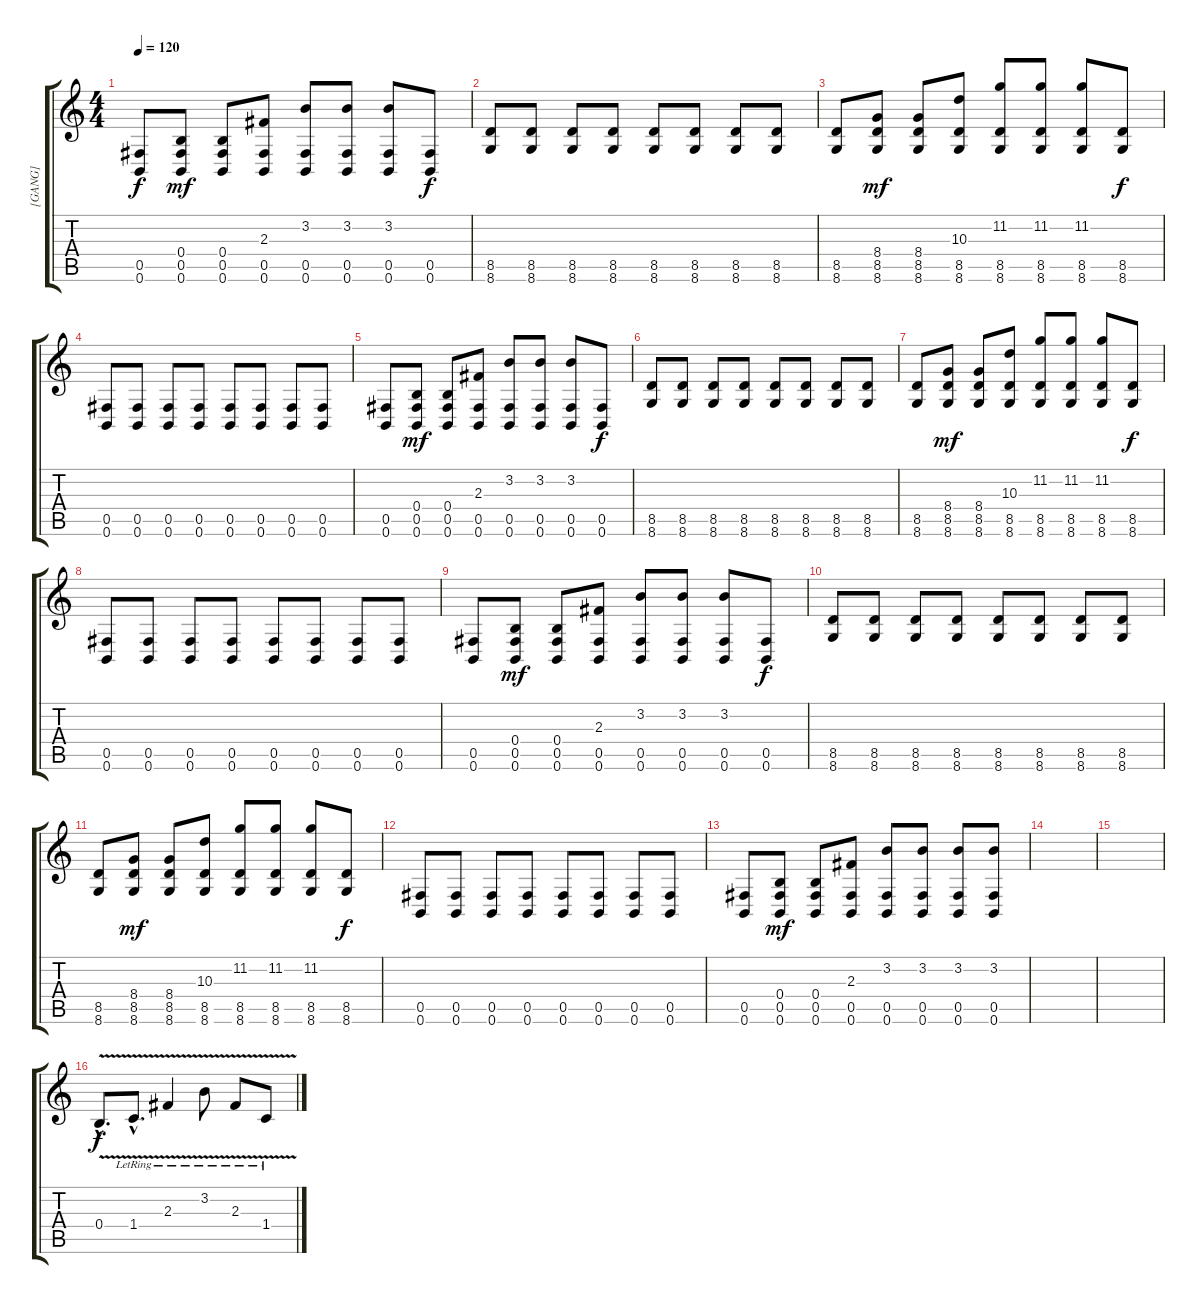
\track ("[GANG]" "[GANG]") {instrument distortionguitar}
\staff {score tabs}
\tuning (Db4 Ab3 E3 B2 Gb2 B1) {hide}
\ts (4 4)
\tempo 120
\clef g2
\ks c
(0.5 0.6).8{dy f} (0.4 0.5 0.6).8{dy mf} (0.4 0.5 0.6).8 (2.3 0.5 0.6).8 (3.2 0.5 0.6).8 (3.2 0.5 0.6).8 (3.2 0.5 0.6).8 (0.5 0.6).8{dy f} |
(8.5 8.6).8 (8.5 8.6).8 (8.5 8.6).8 (8.5 8.6).8 (8.5 8.6).8 (8.5 8.6).8 (8.5 8.6).8 (8.5 8.6).8 |
(8.5 8.6).8 (8.4 8.5 8.6).8{dy mf} (8.4 8.5 8.6).8 (10.3 8.5 8.6).8 (11.2 8.5 8.6).8 (11.2 8.5 8.6).8 (11.2 8.5 8.6).8 (8.5 8.6).8{dy f} |
(0.5 0.6).8 (0.5 0.6).8 (0.5 0.6).8 (0.5 0.6).8 (0.5 0.6).8 (0.5 0.6).8 (0.5 0.6).8 (0.5 0.6).8 |
(0.5 0.6).8 (0.4 0.5 0.6).8{dy mf} (0.4 0.5 0.6).8 (2.3 0.5 0.6).8 (3.2 0.5 0.6).8 (3.2 0.5 0.6).8 (3.2 0.5 0.6).8 (0.5 0.6).8{dy f} |
(8.5 8.6).8 (8.5 8.6).8 (8.5 8.6).8 (8.5 8.6).8 (8.5 8.6).8 (8.5 8.6).8 (8.5 8.6).8 (8.5 8.6).8 |
(8.5 8.6).8 (8.4 8.5 8.6).8{dy mf} (8.4 8.5 8.6).8 (10.3 8.5 8.6).8 (11.2 8.5 8.6).8 (11.2 8.5 8.6).8 (11.2 8.5 8.6).8 (8.5 8.6).8{dy f} |
(0.5 0.6).8 (0.5 0.6).8 (0.5 0.6).8 (0.5 0.6).8 (0.5 0.6).8 (0.5 0.6).8 (0.5 0.6).8 (0.5 0.6).8 |
(0.5 0.6).8 (0.4 0.5 0.6).8{dy mf} (0.4 0.5 0.6).8 (2.3 0.5 0.6).8 (3.2 0.5 0.6).8 (3.2 0.5 0.6).8 (3.2 0.5 0.6).8 (0.5 0.6).8{dy f} |
(8.5 8.6).8 (8.5 8.6).8 (8.5 8.6).8 (8.5 8.6).8 (8.5 8.6).8 (8.5 8.6).8 (8.5 8.6).8 (8.5 8.6).8 |
(8.5 8.6).8 (8.4 8.5 8.6).8{dy mf} (8.4 8.5 8.6).8 (10.3 8.5 8.6).8 (11.2 8.5 8.6).8 (11.2 8.5 8.6).8 (11.2 8.5 8.6).8 (8.5 8.6).8{dy f} |
(0.5 0.6).8 (0.5 0.6).8 (0.5 0.6).8 (0.5 0.6).8 (0.5 0.6).8 (0.5 0.6).8 (0.5 0.6).8 (0.5 0.6).8 |
(0.5 0.6).8 (0.4 0.5 0.6).8{dy mf} (0.4 0.5 0.6).8 (2.3 0.5 0.6).8 (3.2 0.5 0.6).8 (3.2 0.5 0.6).8 (3.2 0.5 0.6).8 (3.2 0.5 0.6).8 |
|
|
0.4{v hac}.8{d dy f instrument electricguitarjazz} 1.4{v hac lr}.8{d} 2.3{v lr}.4 3.2{v lr}.8 2.3{v lr}.8 1.4{v lr}.8
